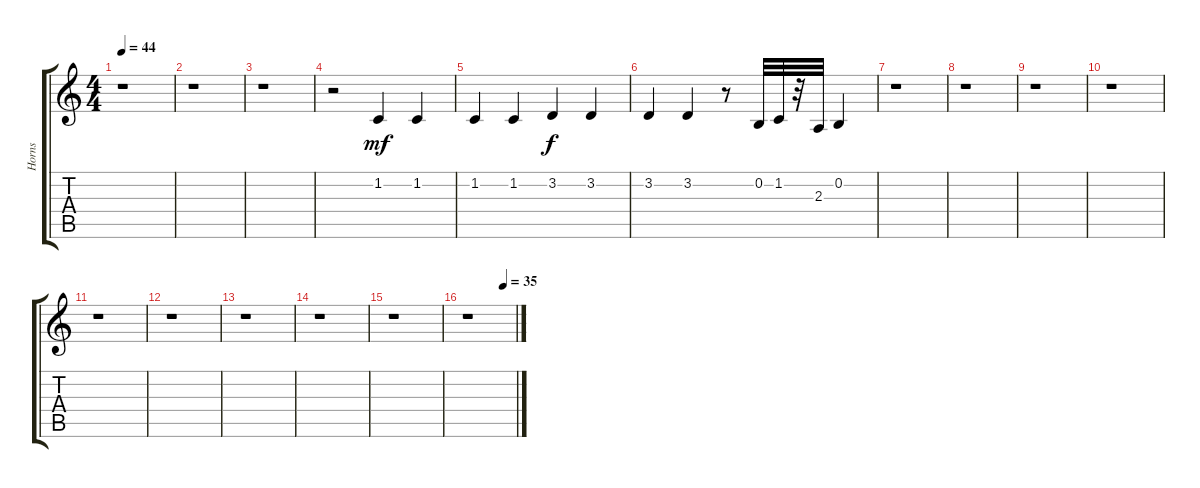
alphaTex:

\track ("Horns" "Horns") {instrument frenchhorn}
\staff {score tabs}
\tuning (E4 B3 G3 D3 A2 E2) {hide}
\ts (4 4)
\tempo 44
\clef g2
\ks c
r.1{dy mp} |
r.1 |
r.1 |
r.2 1.2.4{dy mf} 1.2.4 |
1.2.4 1.2.4 3.2.4{dy f} 3.2.4 |
3.2.4 3.2.4 r.8 0.2.32 1.2.32 r.32 2.3.32 0.2.4 |
r.1 |
r.1 |
r.1 |
r.1 |
r.1 |
r.1 |
r.1 |
r.1 |
r.1 |
\tempo (35 0.75)
r.1
